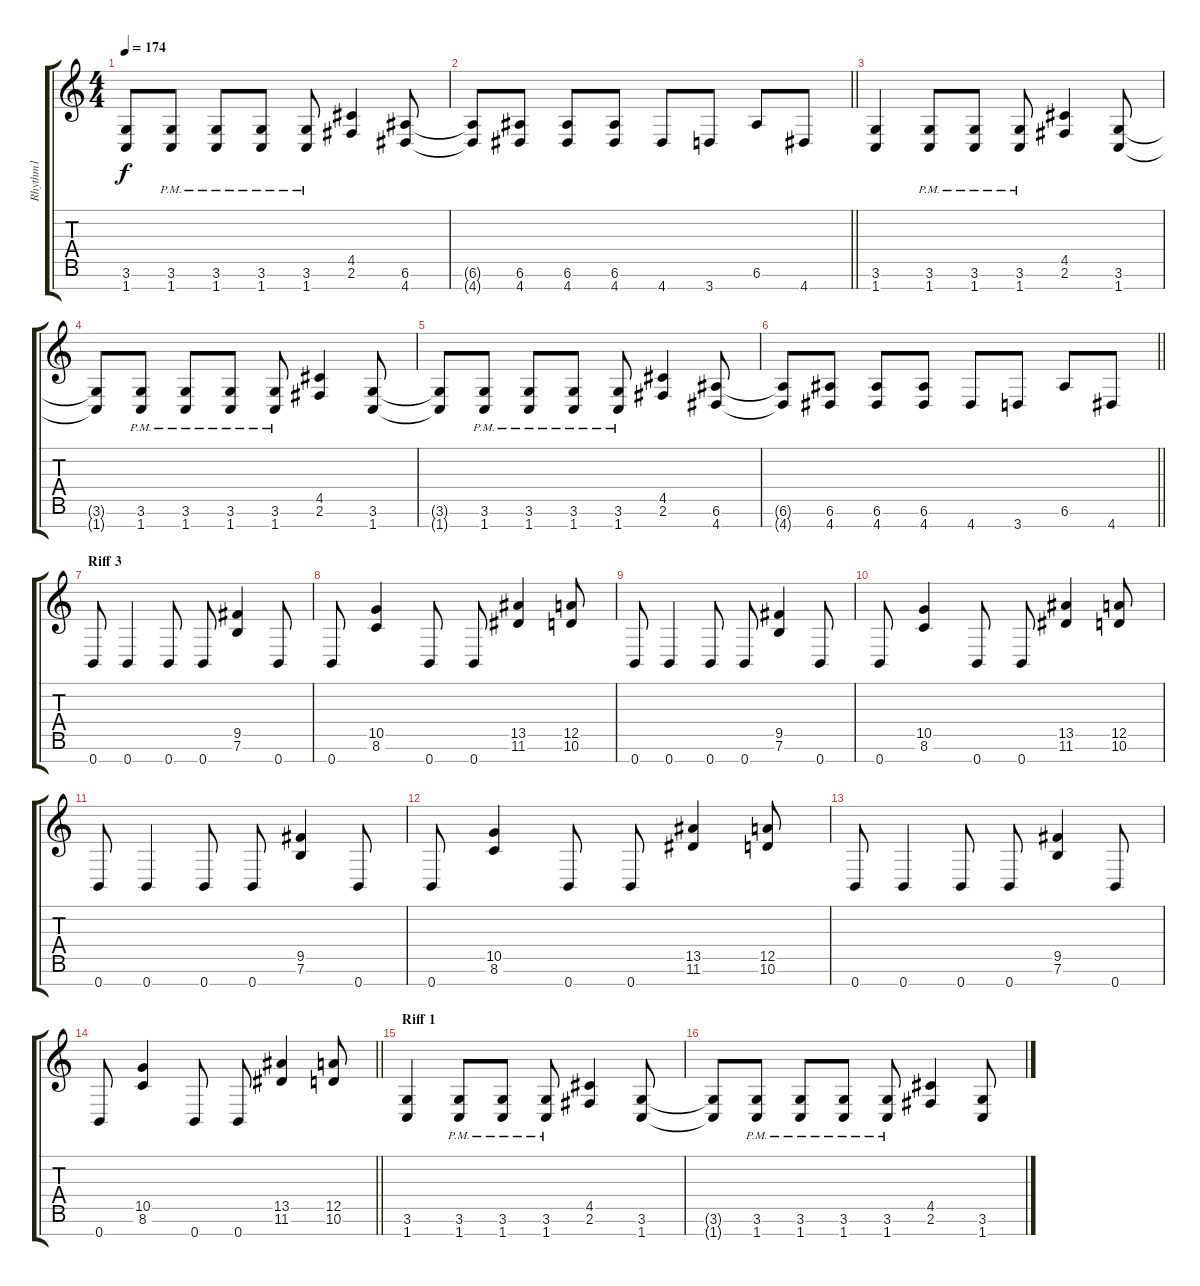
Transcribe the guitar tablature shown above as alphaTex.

\track ("Rhythm1" "Rhythm1") {instrument distortionguitar}
\staff {score tabs}
\tuning (E4 B3 G3 D3 A2 E2 B1) {hide}
\ts (4 4)
\tempo 174
\clef g2
\ks c
(3.6{t} 1.7{t}).8{dy f} (3.6{pm} 1.7{pm}).8 (3.6{pm} 1.7{pm}).8 (3.6{pm} 1.7{pm}).8 (3.6{pm} 1.7{pm}).8 (4.5 2.6).4 (6.6 4.7).8 |
\barLineRight lightlight
(6.6{t} 4.7{t}).8 (6.6 4.7).8 (6.6 4.7).8 (6.6 4.7).8 4.7.8 3.7.8 6.6.8 4.7.8 |
(3.6 1.7).4 (3.6{pm} 1.7{pm}).8 (3.6{pm} 1.7{pm}).8 (3.6{pm} 1.7{pm}).8 (4.5 2.6).4 (3.6 1.7).8 |
(3.6{t} 1.7{t}).8 (3.6{pm} 1.7{pm}).8 (3.6{pm} 1.7{pm}).8 (3.6{pm} 1.7{pm}).8 (3.6{pm} 1.7{pm}).8 (4.5 2.6).4 (3.6 1.7).8 |
(3.6{t} 1.7{t}).8 (3.6{pm} 1.7{pm}).8 (3.6{pm} 1.7{pm}).8 (3.6{pm} 1.7{pm}).8 (3.6{pm} 1.7{pm}).8 (4.5 2.6).4 (6.6 4.7).8 |
\barLineRight lightlight
(6.6{t} 4.7{t}).8 (6.6 4.7).8 (6.6 4.7).8 (6.6 4.7).8 4.7.8 3.7.8 6.6.8 4.7.8 |
\section ("" "Riff 3")
0.7.8 0.7.4 0.7.8 0.7.8 (9.5 7.6).4 0.7.8 |
0.7.8 (10.5 8.6).4 0.7.8 0.7.8 (13.5 11.6).4 (12.5 10.6).8 |
0.7.8 0.7.4 0.7.8 0.7.8 (9.5 7.6).4 0.7.8 |
0.7.8 (10.5 8.6).4 0.7.8 0.7.8 (13.5 11.6).4 (12.5 10.6).8 |
0.7.8 0.7.4 0.7.8 0.7.8 (9.5 7.6).4 0.7.8 |
0.7.8 (10.5 8.6).4 0.7.8 0.7.8 (13.5 11.6).4 (12.5 10.6).8 |
0.7.8 0.7.4 0.7.8 0.7.8 (9.5 7.6).4 0.7.8 |
\barLineRight lightlight
0.7.8 (10.5 8.6).4 0.7.8 0.7.8 (13.5 11.6).4 (12.5 10.6).8 |
\section ("" "Riff 1")
(3.6 1.7).4 (3.6{pm} 1.7{pm}).8 (3.6{pm} 1.7{pm}).8 (3.6{pm} 1.7{pm}).8 (4.5 2.6).4 (3.6 1.7).8 |
(3.6{t} 1.7{t}).8 (3.6{pm} 1.7{pm}).8 (3.6{pm} 1.7{pm}).8 (3.6{pm} 1.7{pm}).8 (3.6{pm} 1.7{pm}).8 (4.5 2.6).4 (3.6 1.7).8
